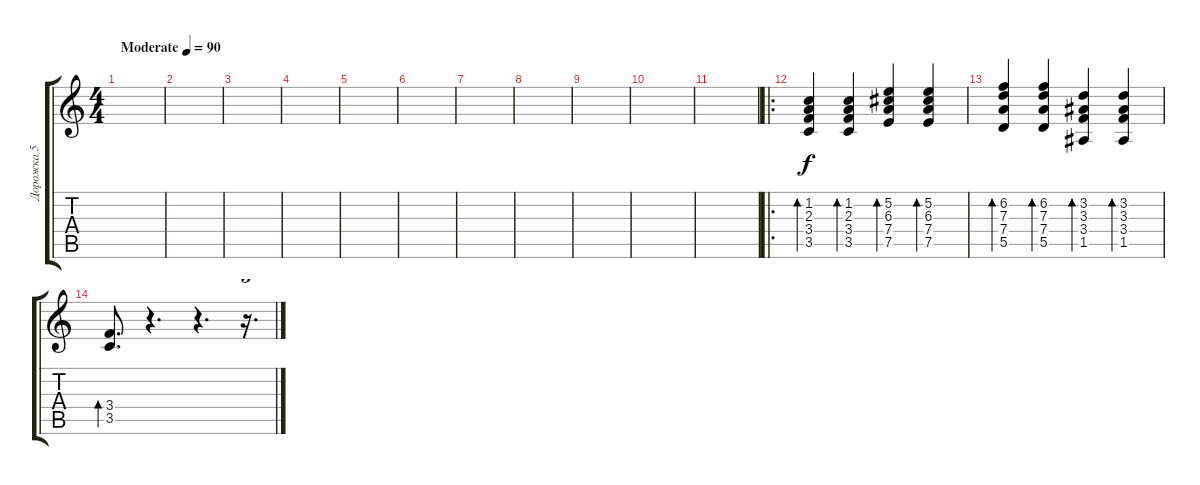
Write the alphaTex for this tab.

\track ("Дорожка 5" "Дорожка 5") {instrument distortionguitar}
\staff {score tabs}
\tuning (E4 B3 G3 D3 A2 E2) {hide}
\ts (4 4)
\tempo (90 "Moderate")
\clef g2
\ks c
|
|
|
|
|
|
|
|
|
|
|
\ro
(1.2 2.3 3.4 3.5).4{bd 60} (1.2 2.3 3.4 3.5).4{bd 60} (5.2 6.3 7.4 7.5).4{bd 60} (5.2 6.3 7.4 7.5).4{bd 60} |
(6.2 7.3 7.4 5.5).4{bd 60} (6.2 7.3 7.4 5.5).4{bd 60} (3.2 3.3 3.4 1.5).4{bd 60} (3.2 3.3 3.4 1.5).4{bd 60} |
(3.4 3.5).8{d bd 60} r.4{d} r.4{d} r.16{d tu (3 2)}
